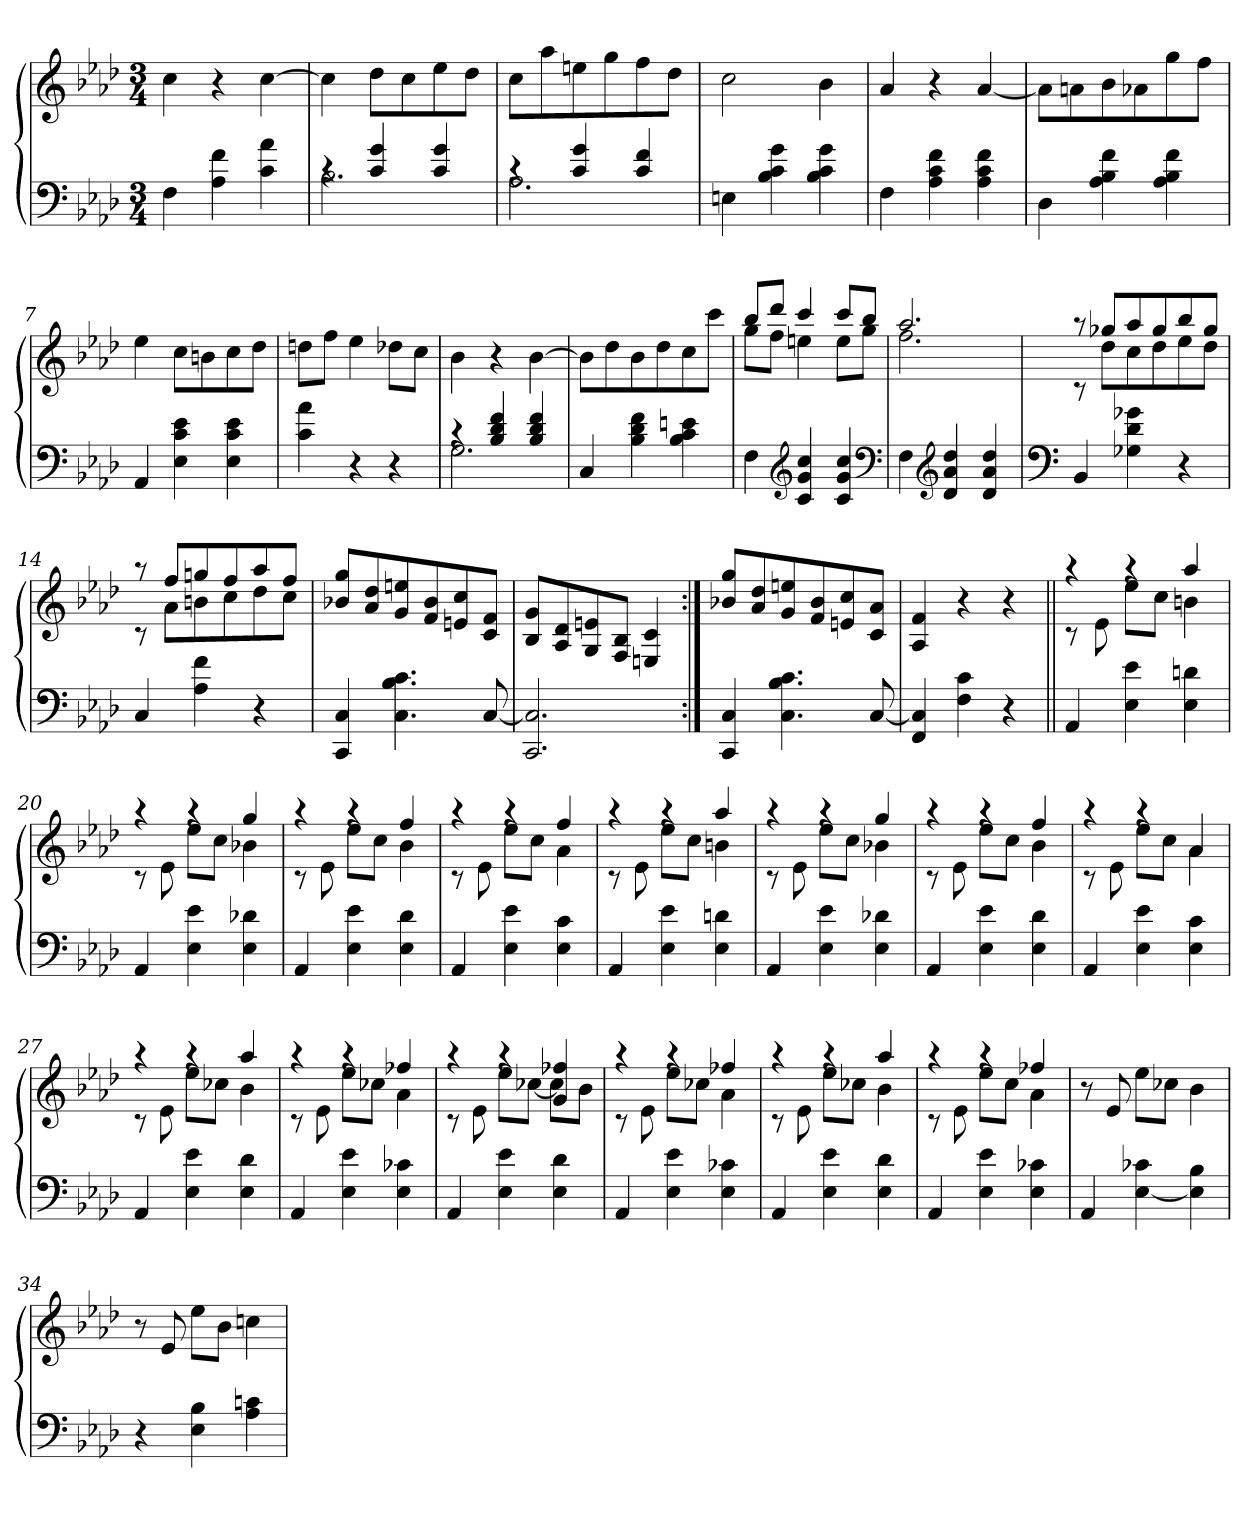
**kern	**kern
*part1	*part1
*staff2	*staff1
*clefF4	*clefG2
*k[b-e-a-d-]	*k[b-e-a-d-]
*f:	*f:
*M3/4	*M3/4
=1	=1
4F	4cc
4A- 4f	4r
4c 4a-	[4cc
=2	=2
*^	*
4rc	2.B-	4cc]
4c 4g	.	8dd-L
.	.	8cc
4c 4g	.	8ee-
.	.	8dd-J
=3	=3	=3
4rc	2.A-	8ccL
.	.	8aa-
4c 4g	.	8een
.	.	8gg
4c 4f	.	8ff
.	.	8dd-J
*v	*v	*
=4	=4
4En	2cc
4B- 4c 4g	.
4B- 4c 4g	4b-
=5	=5
4F	4a-
4A- 4c 4f	4r
4A- 4c 4f	[4a-
=6	=6
4D-	8a-L]
.	8an
4A- 4B- 4f	8b-
.	8a-X
4A- 4B- 4f	8gg
.	8ffJ
=7	=7
4AA-	4ee-
4E- 4c 4e-	8ccL
.	8bn
4E- 4c 4e-	8cc
.	8dd-J
=8	=8
4c 4a-	8ddnL
.	8ffJ
4r	4ee-
4r	8dd-XL
.	8ccJ
=9	=9
*^	*
4rc	2.G	4b-
4B- 4d- 4f	.	4r
4B- 4d- 4f	.	[4b-
*v	*v	*
=10	=10
4C	8b-L]
.	8dd-
4B- 4d- 4f	8b-
.	8dd-
4B- 4c 4en	8cc
.	8cccJ
=11	=11
*	*^
4F	8bb-L	8ggL
.	8ddd-J	8ffJ
*clefG2	*	*
4c 4g 4cc	4ccc	4een
4c 4g 4cc	8cccL	8eeL
.	8bb-J	8ggJ
*clefF4	*	*
=12	=12	=12
4F	2.aa-	2.ff
*clefG2	*	*
4d- 4a- 4dd-	.	.
4d- 4a- 4dd-	.	.
=13	=13	=13
*clefF4	*	*
4BB-	8raa	8rc
.	8gg-XL	8dd-L
4G-X 4d- 4g-X	8aa-	8cc
.	8gg-	8dd-
4r	8bb-	8ee-
.	8gg-J	8dd-J
=14	=14	=14
4C	8raa	8rc
.	8ffL	8a-L
4A- 4f	8ggn	8bn
.	8ff	8cc
4r	8aa-	8dd-
.	8ffJ	8ccJ
*	*v	*v
=15	=15
4CC 4C	8b-X 8ggL
.	8a- 8dd-
4.C 4.B- 4.c	8g 8een
.	8f 8b-
.	8en 8cc
[8C	8c 8fJ
=16	=16
2.CC 2.C]	8B- 8gL
.	8A- 8d-
.	8G 8en
.	8F 8B-J
.	4En 4c
=17:|!	=17:|!
4CC 4C	8b-X 8ggL
.	8a- 8dd-
4.C 4.B- 4.c	8g 8een
.	8f 8b-
.	8en 8cc
[8C	8c 8a-J
=18	=18
4FF 4C]	4A- 4f
4F 4c	4r
4r	4r
=19||	=19||
*	*^
4AA-	4raa	8rc
.	.	8e-
4E- 4e-	4raa	8ee-L
.	.	8ccJ
4E- 4dn	4aa-	4bn
=20	=20	=20
4AA-	4raa	8rc
.	.	8e-
4E- 4e-	4raa	8ee-L
.	.	8ccJ
4E- 4d-X	4gg	4b-X
=21	=21	=21
4AA-	4raa	8rc
.	.	8e-
4E- 4e-	4raa	8ee-L
.	.	8ccJ
4E- 4d-	4ff	4b-
=22	=22	=22
4AA-	4raa	8rc
.	.	8e-
4E- 4e-	4raa	8ee-L
.	.	8ccJ
4E- 4c	4ff	4a-
=23	=23	=23
4AA-	4raa	8rc
.	.	8e-
4E- 4e-	4raa	8ee-L
.	.	8ccJ
4E- 4dn	4aa-	4bn
=24	=24	=24
4AA-	4raa	8rc
.	.	8e-
4E- 4e-	4raa	8ee-L
.	.	8ccJ
4E- 4d-X	4gg	4b-X
=25	=25	=25
4AA-	4raa	8rc
.	.	8e-
4E- 4e-	4raa	8ee-L
.	.	8ccJ
4E- 4d-	4ff	4b-
=26	=26	=26
4AA-	4raa	8rc
.	.	8e-
4E- 4e-	4raa	8ee-L
.	.	8ccJ
4E- 4c	4a-	4a-
=27	=27	=27
4AA-	4raa	8rc
.	.	8e-
4E- 4e-	4raa	8ee-L
.	.	8cc-XJ
4E- 4d-	4aa-	4b-
=28	=28	=28
4AA-	4raa	8rc
.	.	8e-
4E- 4e-	4raa	8ee-L
.	.	8cc-XJ
4E- 4c-X	4ff-X	4a-
=29	=29	=29
4AA-	4raa	8rc
.	.	8e-
4E- 4e-	4raa	8ee-L
.	.	[8cc-XJ
4E- 4d-	4g 4ff-X	8cc-L]
.	.	8b-J
=30	=30	=30
4AA-	4raa	8rc
.	.	8e-
4E- 4e-	4raa	8ee-L
.	.	8cc-XJ
4E- 4c-X	4ff-X	4a-
=31	=31	=31
4AA-	4raa	8rc
.	.	8e-
4E- 4e-	4raa	8ee-L
.	.	8cc-XJ
4E- 4d-	4aa-	4b-
=32	=32	=32
4AA-	4raa	8rc
.	.	8e-
4E- 4e-	4raa	8ee-L
.	.	8ccJ
4E- 4c-X	4ff-X	4a-
*	*v	*v
=33	=33
4AA-	8r
.	8e-
[4E- 4c-X	8ee-L
.	8cc-XJ
4E-] 4B-	4b-
=34	=34
4r	8r
.	8e-
4E- 4B-	8ee-L
.	8b-J
4A- 4cn	4ccn
=	=
*-	*-
